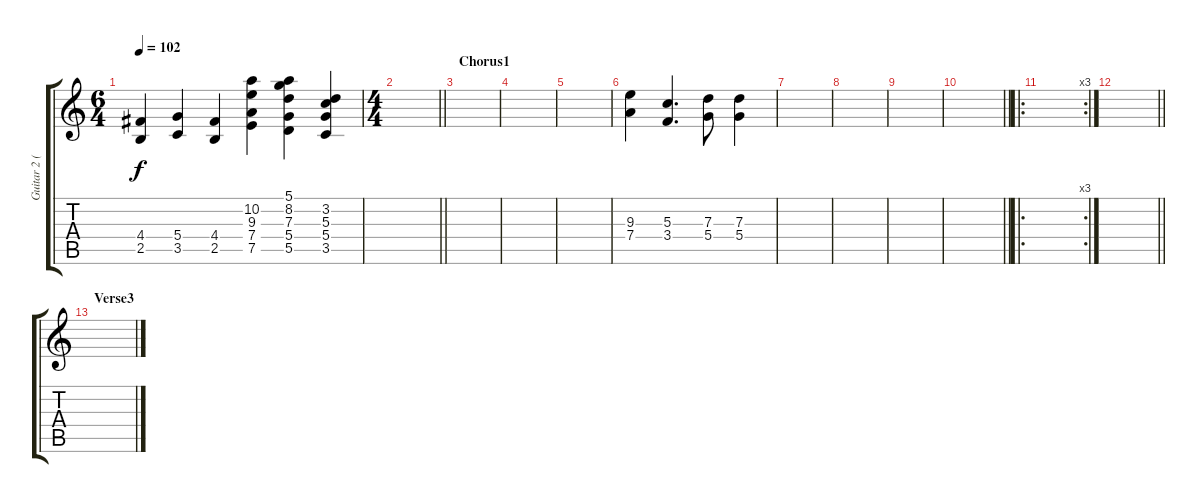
\track ("Guitar 2 (Distortion)" "Guitar 2 (") {instrument distortionguitar}
\staff {score tabs}
\tuning (E4 B3 G3 D3 A2 E2) {hide}
\ts (6 4)
\tempo 102
\clef g2
\ks c
(4.4 2.5).4{dy f} (5.4 3.5).4 (4.4 2.5).4 (10.2 9.3 7.4 7.5).4 (5.1 8.2 7.3 5.4 5.5).4 (3.2 5.3 5.4 3.5).4 |
\ts (4 4)
\barLineRight lightlight
|
\section ("" "Chorus1")
|
|
|
(9.3 7.4).4 (5.3 3.4).4{d} (7.3 5.4).8 (7.3 5.4).4 |
|
|
|
\barLineRight lightlight
|
\ro
\rc 3
|
\barLineRight lightlight
|
\section ("" "Verse3")
